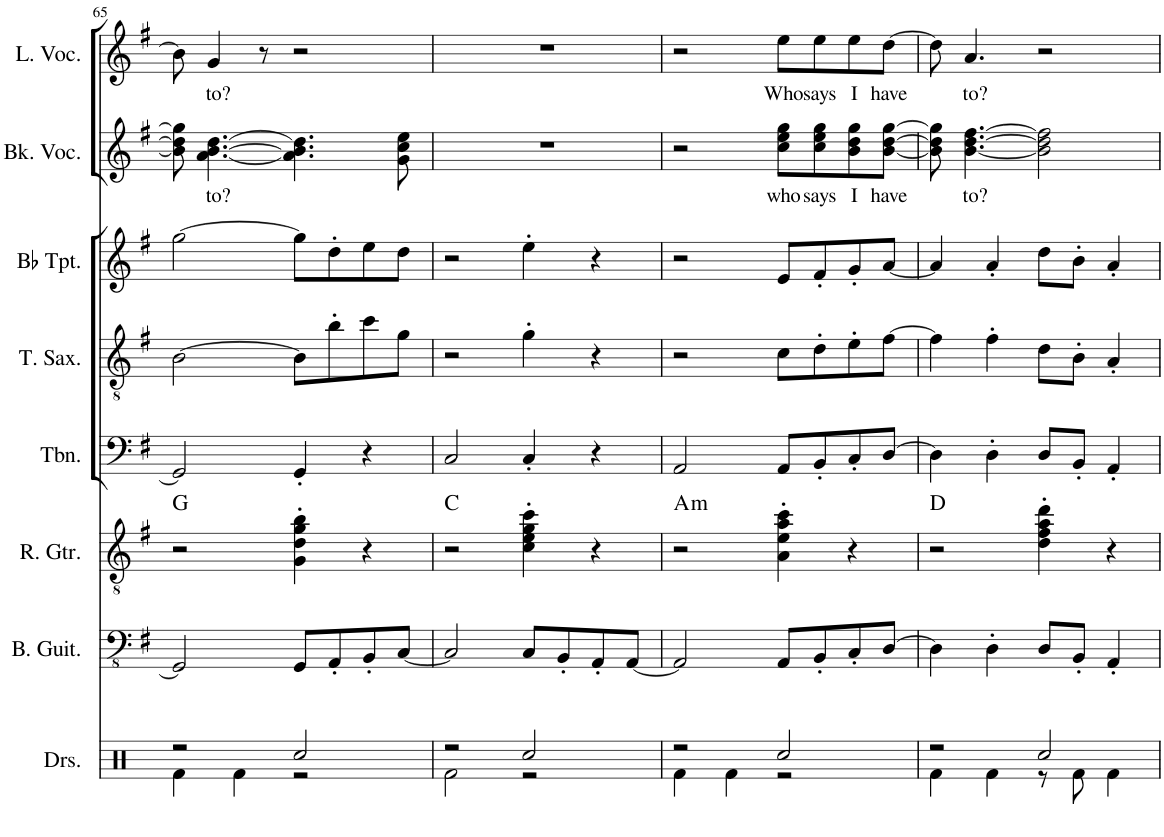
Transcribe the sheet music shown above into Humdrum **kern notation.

**kern	**kern	**kern	**harte	**kern	**kern	**kern	**kern	**text	**kern	**text
*part8	*part7	*part6	*part6	*part5	*part4	*part3	*part2	*part2	*part1	*part1
*staff8	*staff7	*staff6	*	*staff5	*staff4	*staff3	*staff2	*staff2	*staff1	*staff1
*I"Drumset	*I"Bass Guitar	*I"Rhythm Guitar	*	*I"Trombone	*I"Tenor Saxophone	*I"Bb Trumpet	*I"Backing Vocals	*	*I"Lead Vocals	*
*I'Drs.	*I'B. Guit.	*I'R. Gtr.	*	*I'Tbn.	*I'T. Sax.	*I'Bb Tpt.	*I'Bk. Voc.	*	*I'L. Voc.	*
!!LO:PB:g=z
*clefX	*clefFv4	*clefGv2	*	*clefF4	*clefGv2	*clefG2	*clefG2	*	*clefG2	*
*	*	*	*	*	*ITrd8c14	*ITrd1c2	*	*	*	*
*k[]	*k[f#]	*k[f#]	*	*k[f#]	*k[f#]	*k[f#]	*k[f#]	*	*k[f#]	*
*M4/4	*M4/4	*M4/4	*	*M4/4	*M4/4	*M4/4	*M4/4	*	*M4/4	*
=65	=65	=65	=65	=65	=65	=65	=65	=65	=65	=65
*^	*	*	*	*	*	*	*	*	*	*
2r	4Rf\	2GGG/]	2r	G:maj	2GG/]	[2B\	[2gg\	8b\] 8dd\] 8gg\]	.	8b\]	.
!	!	!	!	!	!	!	!	!	!LO:LY:b	!	!LO:LY:b
.	.	.	.	.	.	.	.	[4.a\ [4.b\ [4.dd\	to?	4g/	to?
.	4Rf\	.	.	.	.	.	.	.	.	.	.
.	.	.	.	.	.	.	.	.	.	8r	.
2Rcc/	2r	8GGG/L	4G\' 4d\' 4g\' 4b\'	.	4GG'/	8B\L]	8gg\L]	4.a\] 4.b\] 4.dd\]	.	2r	.
.	.	8AAA'/	.	.	.	8b'\	8dd'\	.	.	.	.
.	.	8BBB'/	4r	.	4r	8cc\	8ee\	.	.	.	.
.	.	[8CC/J	.	.	.	8g\J	8dd\J	8g\ 8cc\ 8ee\	.	.	.
=66	=66	=66	=66	=66	=66	=66	=66	=66	=66	=66	=66
2r	2Rf\	2CC/]	2r	C:maj	2C/	2r	2r	1r	.	1r	.
2Rcc/	2r	8CC/L	4c\' 4e\' 4g\' 4cc\'	.	4C'/	4g'\	4ee'\	.	.	.	.
.	.	8BBB'/	.	.	.	.	.	.	.	.	.
.	.	8AAA'/	4r	.	4r	4r	4r	.	.	.	.
.	.	[8AAA/J	.	.	.	.	.	.	.	.	.
=67	=67	=67	=67	=67	=67	=67	=67	=67	=67	=67	=67
!	!	!	!	!LO:H:kt=m	!	!	!	!	!	!	!
2r	4Rf\	2AAA/]	2r	A:min	2AA/	2r	2r	2r	.	2r	.
.	4Rf\	.	.	.	.	.	.	.	.	.	.
!	!	!	!	!	!	!	!	!	!LO:LY:b	!	!LO:LY:b
2Rcc/	2r	8AAA/L	4A\' 4e\' 4a\' 4cc\'	.	8AA/L	8c\L	8e/L	8cc\ 8ee\ 8gg\L	who	8ee\L	Who
!	!	!	!	!	!	!	!	!	!LO:LY:b	!	!LO:LY:b
.	.	8BBB'/	.	.	8BB'/	8d'\	8f#'/	8cc\ 8ee\ 8gg\	says	8ee\	says
!	!	!	!	!	!	!	!	!	!LO:LY:b	!	!LO:LY:b
.	.	8CC'/	4r	.	8C'/	8e'\	8g'/	8b\ 8dd\ 8gg\	I	8ee\	I
!	!	!	!	!	!	!	!	!	!LO:LY:b	!	!LO:LY:b
.	.	[8DD/J	.	.	[8D/J	[8f#\J	[8a/J	[8b\ [8dd\ [8gg\J	have	[8dd\J	have
=68	=68	=68	=68	=68	=68	=68	=68	=68	=68	=68	=68
2r	4Rf\	4DD\]	2r	D:maj	4D\]	4f#\]	4a/]	8b\] 8dd\] 8gg\]	.	8dd\]	.
!	!	!	!	!	!	!	!	!	!LO:LY:b	!	!LO:LY:b
.	.	.	.	.	.	.	.	[4.b\ [4.dd\ [4.ff#\	to?	4.a/	to?
.	4Rf\	4DD'\	.	.	4D'\	4f#'\	4a'/	.	.	.	.
2Rcc/	8r	8DD/L	4d\' 4f#\' 4a\' 4dd\'	.	8D/L	8d\L	8dd\L	2b\] 2dd\] 2ff#\]	.	2r	.
.	8Rf\	8BBB'/J	.	.	8BB'/J	8B'\J	8b'\J	.	.	.	.
.	4Rf\	4AAA'/	4r	.	4AA'/	4A'/	4a'/	.	.	.	.
*v	*v	*	*	*	*	*	*	*	*	*	*
=	=	=	=	=	=	=	=	=	=	=
*-	*-	*-	*-	*-	*-	*-	*-	*-	*-	*-
